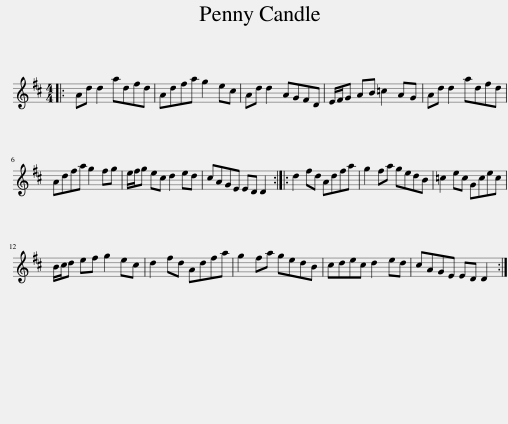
X:1
L:1/8
M:4/4
I:linebreak $
K:D
V:1 treble
V:1
|: Ad d2 adfd | Adfa g2 ec | Ad d2 AGFD | E/F/G AB =c2 AG | Ad d2 adfd |$ %5
 Adfa g2 fg | e/f/g ec d2 ed | cAGE ED D2 :: d2 fd Adfa | g2 fa gedB | %10
 =c2 ec Gcec |$ B/c/d ef g2 ec | d2 fd Adfa | g2 fa gedB | cdec d2 ed | %15
 cAGE ED D2 :| %16
